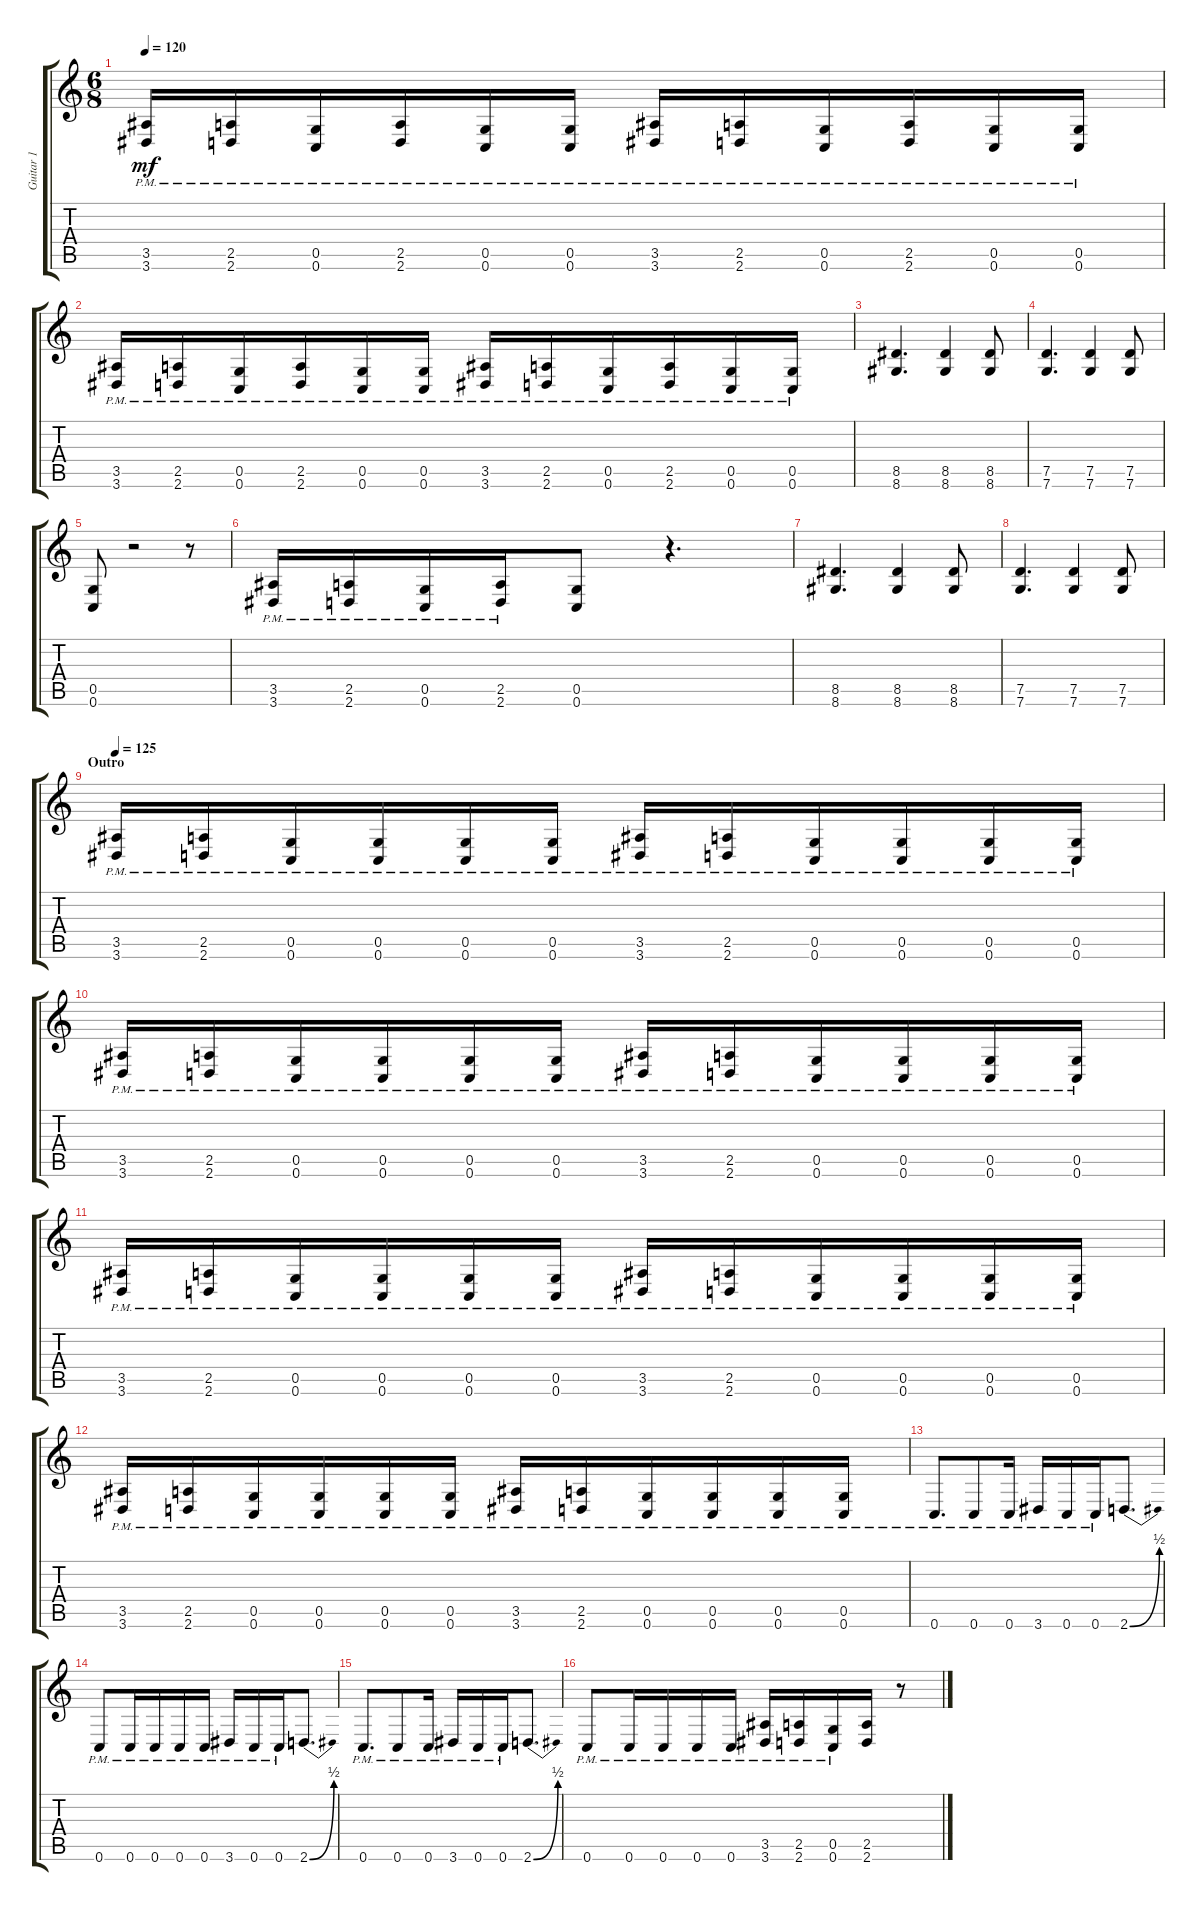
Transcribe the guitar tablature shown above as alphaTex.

\track ("Guitar 1" "Guitar 1") {instrument distortionguitar}
\staff {score tabs}
\tuning (D4 A3 F3 C3 G2 C2) {hide}
\ts (6 8)
\tempo 120
\clef g2
\ks c
(3.5{pm} 3.6{pm}).16{dy mf} (2.5{pm} 2.6{pm}).16 (0.5{pm} 0.6{pm}).16 (2.5{pm} 2.6{pm}).16 (0.5{pm} 0.6{pm}).16 (0.5{pm} 0.6{pm}).16 (3.5{pm} 3.6{pm}).16 (2.5{pm} 2.6{pm}).16 (0.5{pm} 0.6{pm}).16 (2.5{pm} 2.6{pm}).16 (0.5{pm} 0.6{pm}).16 (0.5{pm} 0.6{pm}).16 |
(3.5{pm} 3.6{pm}).16 (2.5{pm} 2.6{pm}).16 (0.5{pm} 0.6{pm}).16 (2.5{pm} 2.6{pm}).16 (0.5{pm} 0.6{pm}).16 (0.5{pm} 0.6{pm}).16 (3.5{pm} 3.6{pm}).16 (2.5{pm} 2.6{pm}).16 (0.5{pm} 0.6{pm}).16 (2.5{pm} 2.6{pm}).16 (0.5{pm} 0.6{pm}).16 (0.5{pm} 0.6{pm}).16 |
(8.5 8.6).4{d} (8.5 8.6).4 (8.5 8.6).8 |
(7.5 7.6).4{d} (7.5 7.6).4 (7.5 7.6).8 |
(0.5 0.6).8 r.2 r.8 |
(3.5{pm} 3.6{pm}).16 (2.5{pm} 2.6{pm}).16 (0.5{pm} 0.6{pm}).16 (2.5{pm} 2.6{pm}).16 (0.5 0.6).8 r.4{d} |
(8.5 8.6).4{d} (8.5 8.6).4 (8.5 8.6).8 |
(7.5 7.6).4{d} (7.5 7.6).4 (7.5 7.6).8 |
\section ("" "Outro")
\tempo 125
(3.5{pm} 3.6{pm}).16 (2.5{pm} 2.6{pm}).16 (0.5{pm} 0.6{pm}).16 (0.5{pm} 0.6{pm}).16 (0.5{pm} 0.6{pm}).16 (0.5{pm} 0.6{pm}).16 (3.5{pm} 3.6{pm}).16 (2.5{pm} 2.6{pm}).16 (0.5{pm} 0.6{pm}).16 (0.5{pm} 0.6{pm}).16 (0.5{pm} 0.6{pm}).16 (0.5{pm} 0.6{pm}).16 |
(3.5{pm} 3.6{pm}).16 (2.5{pm} 2.6{pm}).16 (0.5{pm} 0.6{pm}).16 (0.5{pm} 0.6{pm}).16 (0.5{pm} 0.6{pm}).16 (0.5{pm} 0.6{pm}).16 (3.5{pm} 3.6{pm}).16 (2.5{pm} 2.6{pm}).16 (0.5{pm} 0.6{pm}).16 (0.5{pm} 0.6{pm}).16 (0.5{pm} 0.6{pm}).16 (0.5{pm} 0.6{pm}).16 |
(3.5{pm} 3.6{pm}).16 (2.5{pm} 2.6{pm}).16 (0.5{pm} 0.6{pm}).16 (0.5{pm} 0.6{pm}).16 (0.5{pm} 0.6{pm}).16 (0.5{pm} 0.6{pm}).16 (3.5{pm} 3.6{pm}).16 (2.5{pm} 2.6{pm}).16 (0.5{pm} 0.6{pm}).16 (0.5{pm} 0.6{pm}).16 (0.5{pm} 0.6{pm}).16 (0.5{pm} 0.6{pm}).16 |
(3.5{pm} 3.6{pm}).16 (2.5{pm} 2.6{pm}).16 (0.5{pm} 0.6{pm}).16 (0.5{pm} 0.6{pm}).16 (0.5{pm} 0.6{pm}).16 (0.5{pm} 0.6{pm}).16 (3.5{pm} 3.6{pm}).16 (2.5{pm} 2.6{pm}).16 (0.5{pm} 0.6{pm}).16 (0.5{pm} 0.6{pm}).16 (0.5{pm} 0.6{pm}).16 (0.5{pm} 0.6{pm}).16 |
0.6{pm}.8{d} 0.6{pm}.8 0.6{pm}.16 3.6{pm}.16 0.6{pm}.16 0.6{pm}.16 2.6{be (bend 0 0 60 2)}.8{d} |
0.6{pm}.8 0.6{pm}.16 0.6{pm}.16 0.6{pm}.16 0.6{pm}.16 3.6{pm}.16 0.6{pm}.16 0.6{pm}.16 2.6{be (bend 0 0 60 2)}.8{d} |
0.6{pm}.8{d} 0.6{pm}.8 0.6{pm}.16 3.6{pm}.16 0.6{pm}.16 0.6{pm}.16 2.6{be (bend 0 0 60 2)}.8{d} |
0.6{pm}.8 0.6{pm}.16 0.6{pm}.16 0.6{pm}.16 0.6{pm}.16 (3.5{pm} 3.6{pm}).16 (2.5{pm} 2.6{pm}).16 (0.5{pm} 0.6{pm}).16 (2.5 2.6).16 r.8
